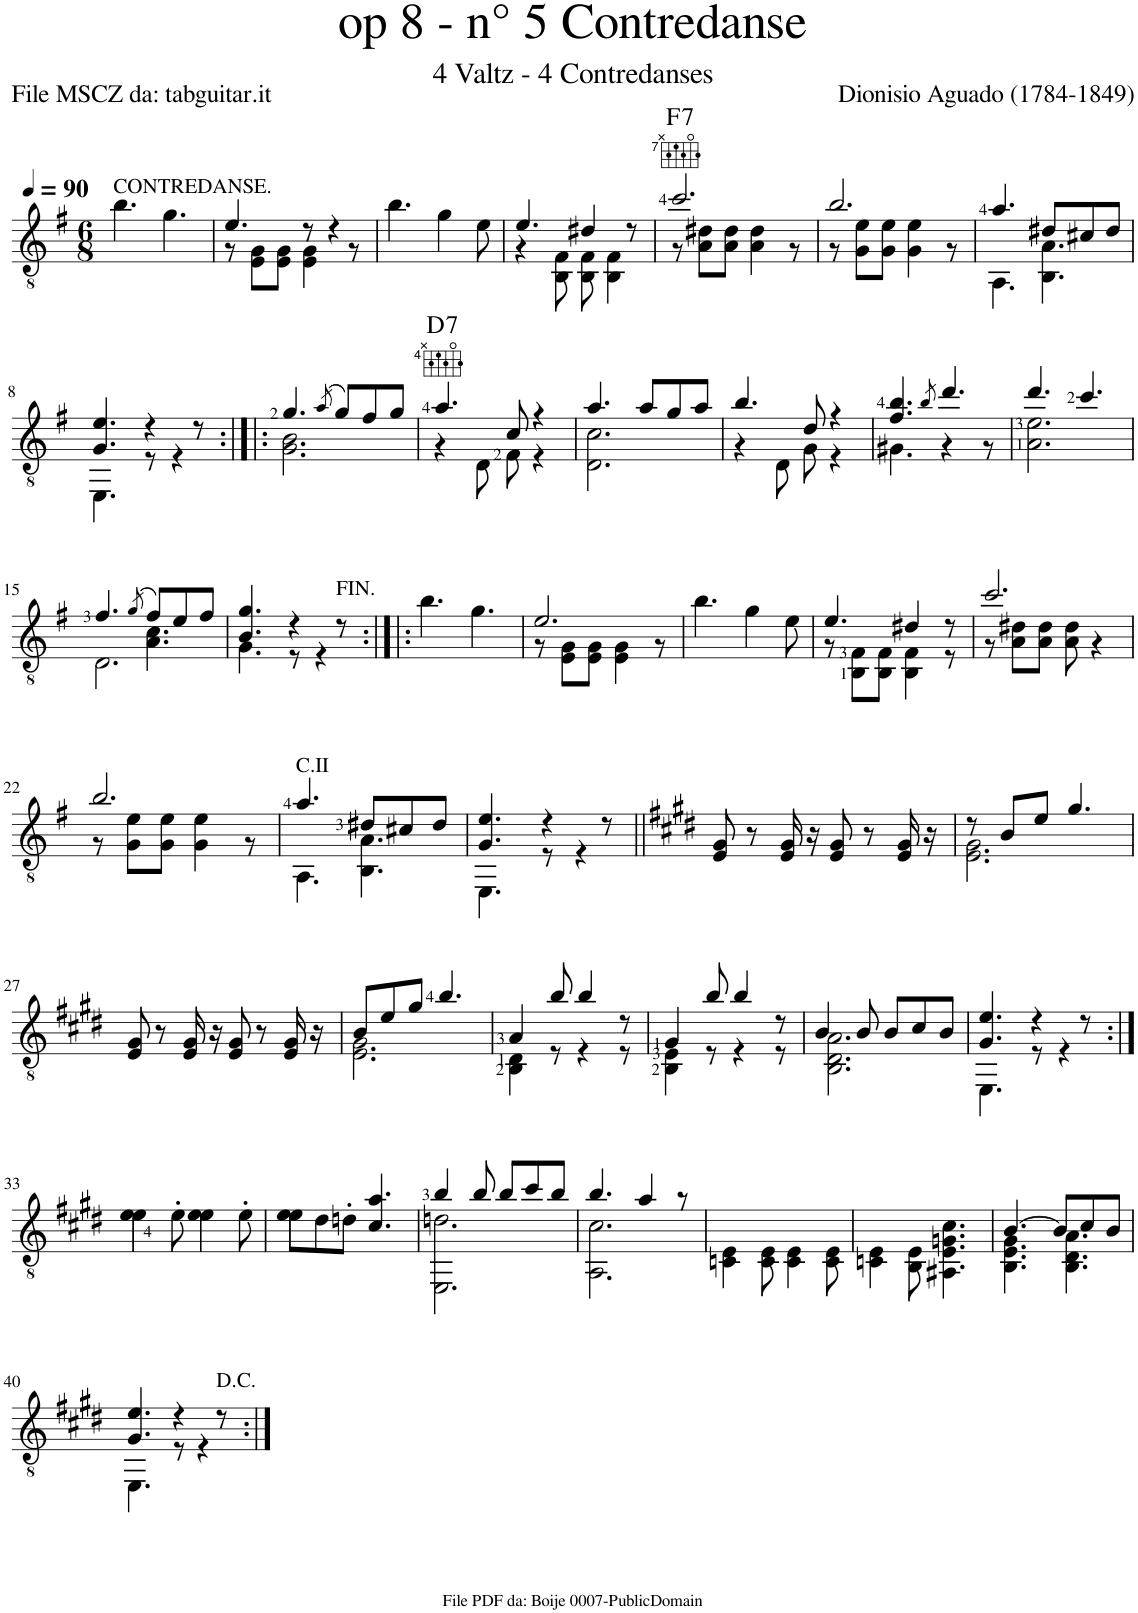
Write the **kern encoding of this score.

**kern	**harte
*part1	*part1
*staff1	*
*I"Guitar	*
*I'Guit.	*
*clefGv2	*
*k[f#]	*
*M6/8	*
*MM90	*
=1	=1
!LO:TX:a:t=CONTREDANSE.	!
4.b\	.
4.g\	.
=2	=2
*^	*
4.e/	8r	.
.	8E\ 8G\L	.
.	8E\ 8G\J	.
8r	4E\ 4G\	.
4r	.	.
.	8r	.
*v	*v	*
=3	=3
4.b\	.
4g\	.
8e\	.
=4	=4
*^	*
4.e/	4r	.
.	8BB\ 8F#\	.
4d#X/	8BB\ 8F#\	.
.	4BB\ 4F#\	.
8r	.	.
=5	=5	=5
!	!	!LO:H:kt=7
2.cc/	8r	F:7
.	8A\ 8d#X\L	.
.	8A\ 8d#\J	.
.	4A\ 4d#\	.
.	8r	.
=6	=6	=6
2.b/	8r	.
.	8G\ 8e\L	.
.	8G\ 8e\J	.
.	4G\ 4e\	.
.	8r	.
=7	=7	=7
4.a/	4.AA\	.
8d#X/L	4.BB\ 4.A\	.
8c#X/	.	.
8d#/J	.	.
!!LO:LB:g=z	!!
=8	=8	=8
4.G/ 4.e/	4.EE\	.
4r	8r	.
.	4r	.
8r	.	.
=9:|!|:	=9:|!|:	=9:|!|:
4.g/	2.G\ 2.B\	.
(8qa/	.	.
8g/L)	.	.
8f#/	.	.
8g/J	.	.
=10	=10	=10
!	!	!LO:H:kt=7
4.a/	4r	D:7
.	8D\	.
8c/	8F#\	.
4r	4r	.
=11	=11	=11
4.a/	2.D\ 2.c\	.
8a/L	.	.
8g/	.	.
8a/J	.	.
=12	=12	=12
4.b/	4r	.
.	8D\	.
8d/	8G\	.
4r	4r	.
=13	=13	=13
4.f#/ 4.b/	4.G#X\	.
8qb/	.	.
4.dd/	4r	.
.	8r	.
=14	=14	=14
4.dd/	2.A\ 2.e\	.
4.cc/	.	.
!!LO:LB:g=z	!!
=15	=15	=15
*	*^	*
4.f#/	2.D\	4.ryy	.
(8qg/	.	.	.
8f#/L)	.	4.A\ 4.c\	.
8e/	.	.	.
8f#/J	.	.	.
*	*v	*v	*
=16	=16	=16
4.B/ 4.g/	4.G\	.
4r	8r	.
.	4r	.
!LO:TX:a:t=FIN.	!	!
8r	.	.
*v	*v	*
=17:|!|:	=17:|!|:
4.b\	.
4.g\	.
=18	=18
*^	*
2.e/	8r	.
.	8E\ 8G\L	.
.	8E\ 8G\J	.
.	4E\ 4G\	.
.	8r	.
*v	*v	*
=19	=19
4.b\	.
4g\	.
8e\	.
=20	=20
*^	*
4.e/	8r	.
.	8BB\ 8F#\L	.
.	8BB\ 8F#\J	.
4d#X/	4BB\ 4F#\	.
8r	8r	.
=21	=21	=21
2.cc/	8r	.
.	8A\ 8d#X\L	.
.	8A\ 8d#\J	.
.	8A\ 8d#\	.
.	4r	.
!!LO:LB:g=z	!!
=22	=22	=22
2.b/	8r	.
.	8G\ 8e\L	.
.	8G\ 8e\J	.
.	4G\ 4e\	.
.	8r	.
=23	=23	=23
!LO:TX:a:t=C.II	!	!
4.a/	4.AA\	.
8d#X/L	4.BB\ 4.A\	.
8c#X/	.	.
8d#/J	.	.
=24	=24	=24
4.G/ 4.e/	4.EE\	.
4r	8r	.
.	4r	.
8r	.	.
*v	*v	*
=25||	=25||
*k[f#c#g#d#]	*
8E/ 8G#/	.
8r	.
16E/ 16G#/	.
16r	.
8E/ 8G#/	.
8r	.
16E/ 16G#/	.
16r	.
=26	=26
*^	*
8r	2.E\ 2.G#\	.
8B/L	.	.
8e/J	.	.
4.g#/	.	.
*v	*v	*
!!LO:LB:g=z
=27	=27
8E/ 8G#/	.
8r	.
16E/ 16G#/	.
16r	.
8E/ 8G#/	.
8r	.
16E/ 16G#/	.
16r	.
=28	=28
*^	*
8B/L	2.E\ 2.G#\	.
8e/	.	.
8g#/J	.	.
4.b/	.	.
=29	=29	=29
4A/	4BB\ 4D#\	.
8b/	8r	.
4b/	4r	.
8r	8r	.
=30	=30	=30
4G#/	4BB\ 4E\	.
8b/	8r	.
4b/	4r	.
8r	8r	.
=31	=31	=31
4B/	2.BB\ 2.D#\ 2.A\	.
8B/	.	.
8B/L	.	.
8c#/	.	.
8B/J	.	.
=32	=32	=32
4.G#/ 4.e/	4.EE\	.
4r	8r	.
.	4r	.
8r	.	.
!!LO:LB:g=z	!!
=33:|!	=33:|!	=33:|!
4e\	4e\	.
8e'\	8ryy	.
4e\	4e\	.
8e'\	8ryy	.
=34	=34	=34
8e\L	4e\	.
8d#\	.	.
8dn'\J	8ryy	.
4.c#/	4.a/	.
=35	=35	=35
4b/	2.EE\ 2.dn\	.
8b/	.	.
8b/L	.	.
8cc#/	.	.
8b/J	.	.
=36	=36	=36
4.b/	2.AA\ 2.c#\	.
4a/	.	.
8r	.	.
*v	*v	*
=37	=37
4Cn\ 4E\	.
8C\ 8E\	.
4C\ 4E\	.
8C\ 8E\	.
=38	=38
4Cn\ 4E\	.
8BB\ 8E\	.
4.AA#X\ 4.E\ 4.Gn\ 4.c#\	.
=39	=39
*^	*
[4.B/	4.BB\ 4.E\ 4.G#\	.
8B/L]	4.BB\ 4.D#\ 4.A\	.
8c#/	.	.
8B/J	.	.
!!LO:LB:g=z	!!
=40	=40	=40
4.G#/ 4.e/	4.EE\	.
4r	8r	.
.	4r	.
8r	.	.
*v	*v	*
=:|!	=:|!
*-	*-
